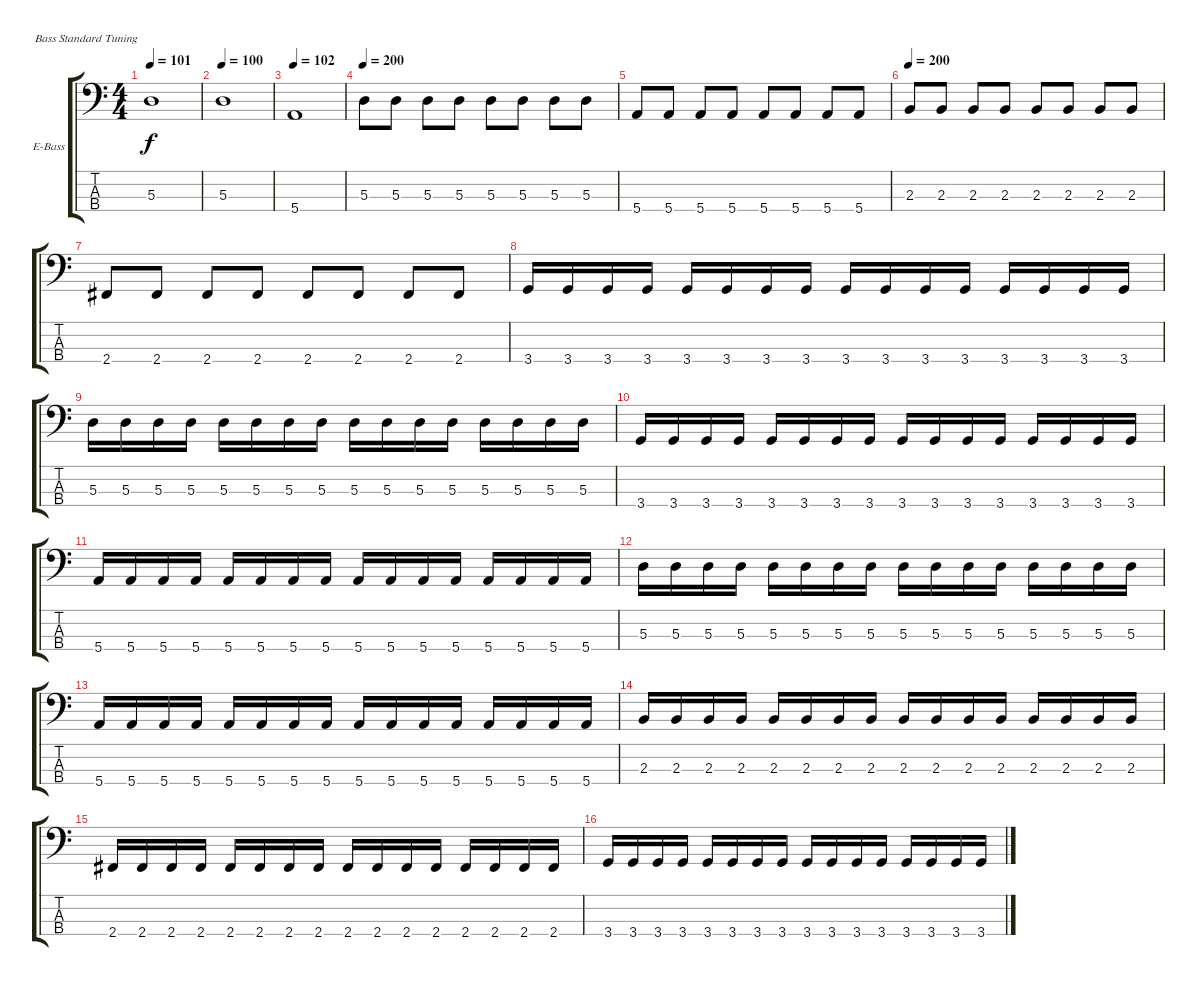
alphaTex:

\bracketExtendMode groupsimilarinstruments
\firstSystemTrackNameOrientation horizontal
\otherSystemsTrackNameOrientation horizontal
\track ("Track 8" "E-Bass") {instrument electricbassfinger}
\staff {score tabs}
\tuning (G2 D2 A1 E1)
\ts (4 4)
\tempo 101
\clef f4
\ks c
5.3.1{dy f} |
\tempo 100
5.3.1 |
\tempo 102
5.4.1 |
\tempo 200
5.3.8 5.3.8 5.3.8 5.3.8 5.3.8 5.3.8 5.3.8 5.3.8 |
5.4.8 5.4.8 5.4.8 5.4.8 5.4.8 5.4.8 5.4.8 5.4.8 |
\tempo 200
2.3.8 2.3.8 2.3.8 2.3.8 2.3.8 2.3.8 2.3.8 2.3.8 |
2.4.8 2.4.8 2.4.8 2.4.8 2.4.8 2.4.8 2.4.8 2.4.8 |
3.4.16 3.4.16 3.4.16 3.4.16 3.4.16 3.4.16 3.4.16 3.4.16 3.4.16 3.4.16 3.4.16 3.4.16 3.4.16 3.4.16 3.4.16 3.4.16 |
5.3.16 5.3.16 5.3.16 5.3.16 5.3.16 5.3.16 5.3.16 5.3.16 5.3.16 5.3.16 5.3.16 5.3.16 5.3.16 5.3.16 5.3.16 5.3.16 |
3.4.16 3.4.16 3.4.16 3.4.16 3.4.16 3.4.16 3.4.16 3.4.16 3.4.16 3.4.16 3.4.16 3.4.16 3.4.16 3.4.16 3.4.16 3.4.16 |
5.4.16 5.4.16 5.4.16 5.4.16 5.4.16 5.4.16 5.4.16 5.4.16 5.4.16 5.4.16 5.4.16 5.4.16 5.4.16 5.4.16 5.4.16 5.4.16 |
5.3.16 5.3.16 5.3.16 5.3.16 5.3.16 5.3.16 5.3.16 5.3.16 5.3.16 5.3.16 5.3.16 5.3.16 5.3.16 5.3.16 5.3.16 5.3.16 |
5.4.16 5.4.16 5.4.16 5.4.16 5.4.16 5.4.16 5.4.16 5.4.16 5.4.16 5.4.16 5.4.16 5.4.16 5.4.16 5.4.16 5.4.16 5.4.16 |
2.3.16 2.3.16 2.3.16 2.3.16 2.3.16 2.3.16 2.3.16 2.3.16 2.3.16 2.3.16 2.3.16 2.3.16 2.3.16 2.3.16 2.3.16 2.3.16 |
2.4.16 2.4.16 2.4.16 2.4.16 2.4.16 2.4.16 2.4.16 2.4.16 2.4.16 2.4.16 2.4.16 2.4.16 2.4.16 2.4.16 2.4.16 2.4.16 |
3.4.16 3.4.16 3.4.16 3.4.16 3.4.16 3.4.16 3.4.16 3.4.16 3.4.16 3.4.16 3.4.16 3.4.16 3.4.16 3.4.16 3.4.16 3.4.16
